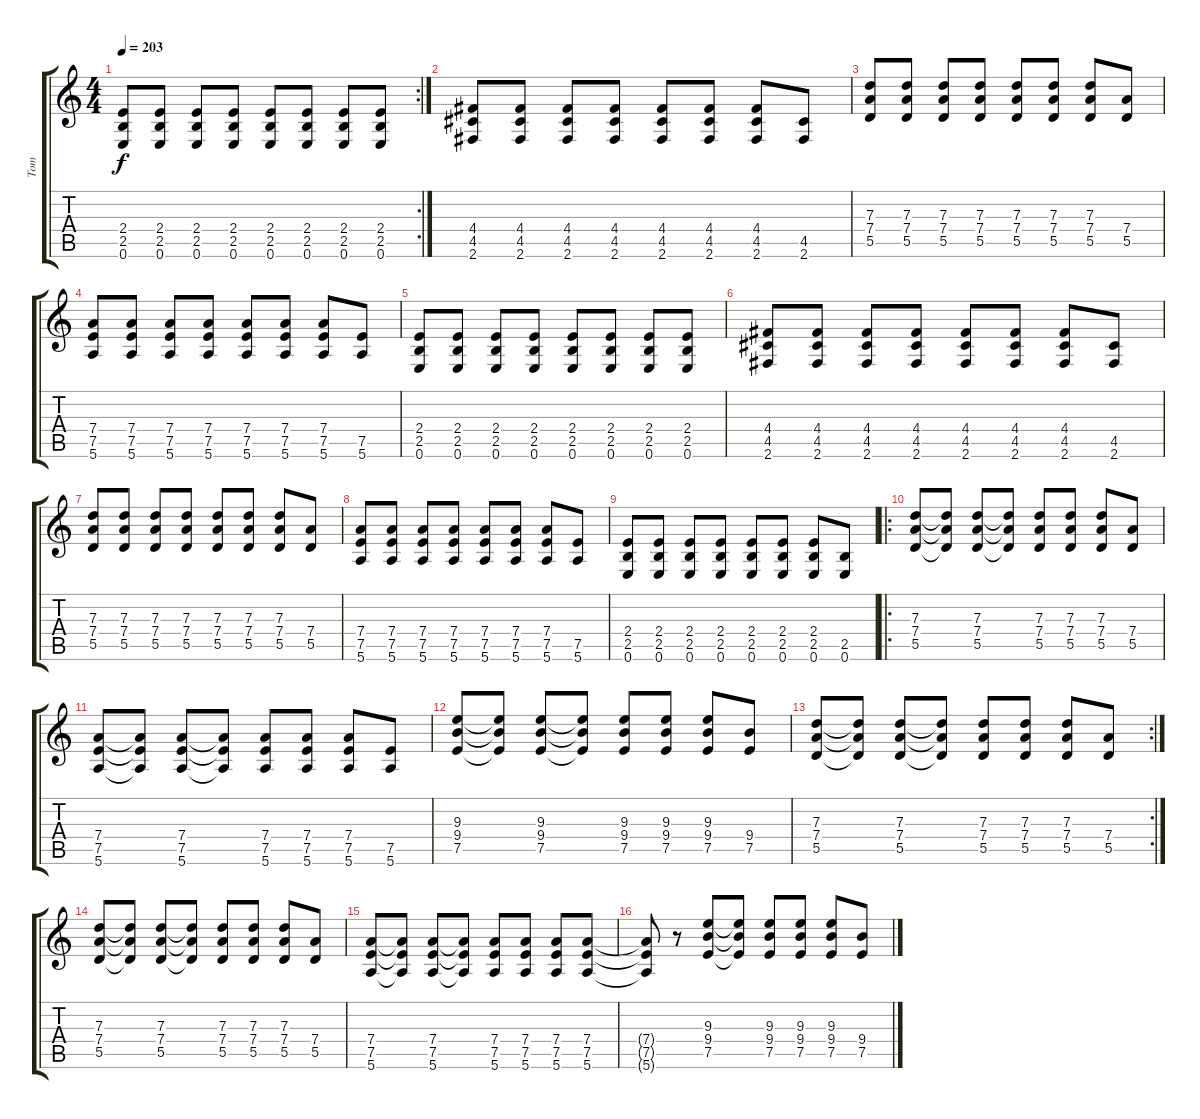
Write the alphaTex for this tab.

\track ("Tom" "Tom") {instrument distortionguitar}
\staff {score tabs}
\tuning (E4 B3 G3 D3 A2 E2) {hide}
\rc 2
\ts (4 4)
\tempo 203
\clef g2
\ks c
(2.4 2.5 0.6).8{dy f} (2.4 2.5 0.6).8 (2.4 2.5 0.6).8 (2.4 2.5 0.6).8 (2.4 2.5 0.6).8 (2.4 2.5 0.6).8 (2.4 2.5 0.6).8 (2.4 2.5 0.6).8 |
(4.4 4.5 2.6).8 (4.4 4.5 2.6).8 (4.4 4.5 2.6).8 (4.4 4.5 2.6).8 (4.4 4.5 2.6).8 (4.4 4.5 2.6).8 (4.4 4.5 2.6).8 (4.5 2.6).8 |
(7.3 7.4 5.5).8 (7.3 7.4 5.5).8 (7.3 7.4 5.5).8 (7.3 7.4 5.5).8 (7.3 7.4 5.5).8 (7.3 7.4 5.5).8 (7.3 7.4 5.5).8 (7.4 5.5).8 |
(7.4 7.5 5.6).8 (7.4 7.5 5.6).8 (7.4 7.5 5.6).8 (7.4 7.5 5.6).8 (7.4 7.5 5.6).8 (7.4 7.5 5.6).8 (7.4 7.5 5.6).8 (7.5 5.6).8 |
(2.4 2.5 0.6).8 (2.4 2.5 0.6).8 (2.4 2.5 0.6).8 (2.4 2.5 0.6).8 (2.4 2.5 0.6).8 (2.4 2.5 0.6).8 (2.4 2.5 0.6).8 (2.4 2.5 0.6).8 |
(4.4 4.5 2.6).8 (4.4 4.5 2.6).8 (4.4 4.5 2.6).8 (4.4 4.5 2.6).8 (4.4 4.5 2.6).8 (4.4 4.5 2.6).8 (4.4 4.5 2.6).8 (4.5 2.6).8 |
(7.3 7.4 5.5).8 (7.3 7.4 5.5).8 (7.3 7.4 5.5).8 (7.3 7.4 5.5).8 (7.3 7.4 5.5).8 (7.3 7.4 5.5).8 (7.3 7.4 5.5).8 (7.4 5.5).8 |
(7.4 7.5 5.6).8 (7.4 7.5 5.6).8 (7.4 7.5 5.6).8 (7.4 7.5 5.6).8 (7.4 7.5 5.6).8 (7.4 7.5 5.6).8 (7.4 7.5 5.6).8 (7.5 5.6).8 |
(2.4 2.5 0.6).8 (2.4 2.5 0.6).8 (2.4 2.5 0.6).8 (2.4 2.5 0.6).8 (2.4 2.5 0.6).8 (2.4 2.5 0.6).8 (2.4 2.5 0.6).8 (2.5 0.6).8 |
\ro
(7.3 7.4 5.5).8 (7.3{t} 7.4{t} 5.5{t}).8 (7.3 7.4 5.5).8 (7.3{t} 7.4{t} 5.5{t}).8 (7.3 7.4 5.5).8 (7.3 7.4 5.5).8 (7.3 7.4 5.5).8 (7.4 5.5).8 |
(7.4 7.5 5.6).8 (7.4{t} 7.5{t} 5.6{t}).8 (7.4 7.5 5.6).8 (7.4{t} 7.5{t} 5.6{t}).8 (7.4 7.5 5.6).8 (7.4 7.5 5.6).8 (7.4 7.5 5.6).8 (7.5 5.6).8 |
(9.3 9.4 7.5).8 (9.3{t} 9.4{t} 7.5{t}).8 (9.3 9.4 7.5).8 (9.3{t} 9.4{t} 7.5{t}).8 (9.3 9.4 7.5).8 (9.3 9.4 7.5).8 (9.3 9.4 7.5).8 (9.4 7.5).8 |
\rc 2
(7.3 7.4 5.5).8 (7.3{t} 7.4{t} 5.5{t}).8 (7.3 7.4 5.5).8 (7.3{t} 7.4{t} 5.5{t}).8 (7.3 7.4 5.5).8 (7.3 7.4 5.5).8 (7.3 7.4 5.5).8 (7.4 5.5).8 |
(7.3 7.4 5.5).8 (7.3{t} 7.4{t} 5.5{t}).8 (7.3 7.4 5.5).8 (7.3{t} 7.4{t} 5.5{t}).8 (7.3 7.4 5.5).8 (7.3 7.4 5.5).8 (7.3 7.4 5.5).8 (7.4 5.5).8 |
(7.4 7.5 5.6).8 (7.4{t} 7.5{t} 5.6{t}).8 (7.4 7.5 5.6).8 (7.4{t} 7.5{t} 5.6{t}).8 (7.4 7.5 5.6).8 (7.4 7.5 5.6).8 (7.4 7.5 5.6).8 (7.4 7.5 5.6).8 |
(7.4{t} 7.5{t} 5.6{t}).8 r.8 (9.3 9.4 7.5).8 (9.3{t} 9.4{t} 7.5{t}).8 (9.3 9.4 7.5).8 (9.3 9.4 7.5).8 (9.3 9.4 7.5).8 (9.4 7.5).8
